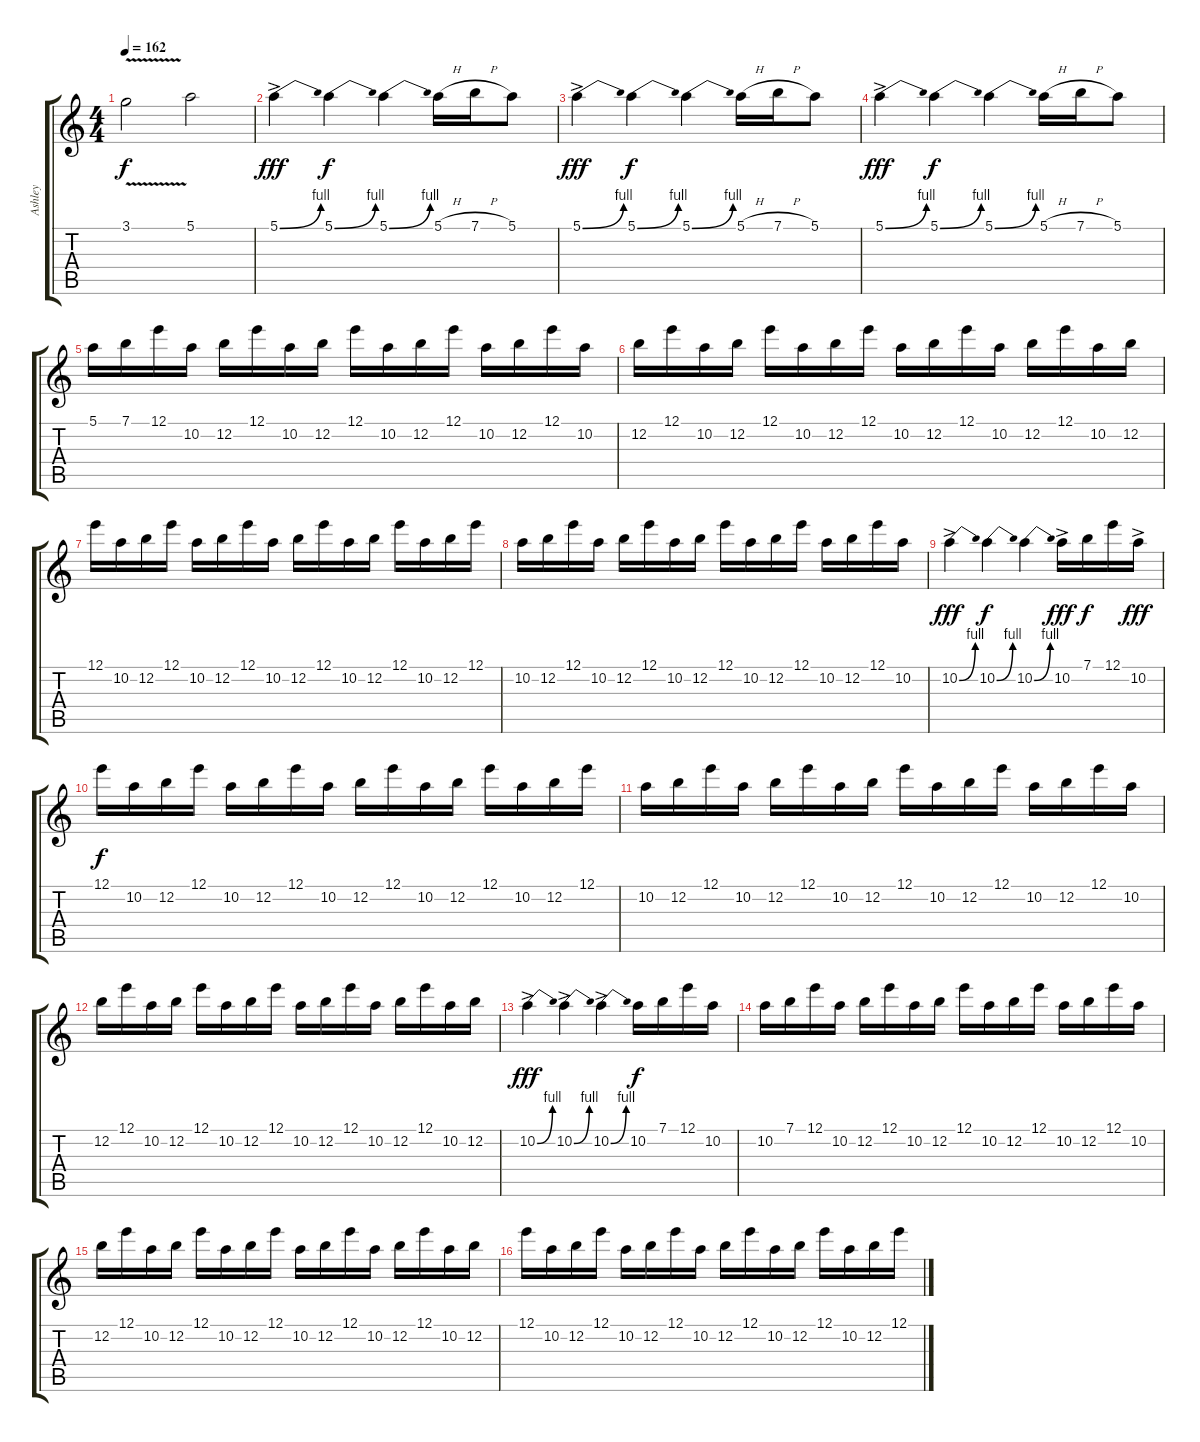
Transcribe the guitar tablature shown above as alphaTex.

\track ("Ashley" "Ashley") {instrument overdrivenguitar}
\staff {score tabs}
\tuning (E4 B3 G3 D3 A2 E2) {hide}
\ts (4 4)
\tempo 162
\clef g2
\ks c
3.1{v}.2{dy f} 5.1.2 |
5.1{be (bend 0 0 60 4) ac}.4{dy fff} 5.1{be (bend 0 0 60 4)}.4{dy f} 5.1{be (bend 0 0 60 4)}.4 5.1{h}.16 7.1{h}.16 5.1.8 |
5.1{be (bend 0 0 60 4) ac}.4{dy fff} 5.1{be (bend 0 0 60 4)}.4{dy f} 5.1{be (bend 0 0 60 4)}.4 5.1{h}.16 7.1{h}.16 5.1.8 |
5.1{be (bend 0 0 60 4) ac}.4{dy fff} 5.1{be (bend 0 0 60 4)}.4{dy f} 5.1{be (bend 0 0 60 4)}.4 5.1{h}.16 7.1{h}.16 5.1.8 |
5.1.16 7.1.16 12.1.16 10.2.16 12.2.16 12.1.16 10.2.16 12.2.16 12.1.16 10.2.16 12.2.16 12.1.16 10.2.16 12.2.16 12.1.16 10.2.16 |
12.2.16 12.1.16 10.2.16 12.2.16 12.1.16 10.2.16 12.2.16 12.1.16 10.2.16 12.2.16 12.1.16 10.2.16 12.2.16 12.1.16 10.2.16 12.2.16 |
12.1.16 10.2.16 12.2.16 12.1.16 10.2.16 12.2.16 12.1.16 10.2.16 12.2.16 12.1.16 10.2.16 12.2.16 12.1.16 10.2.16 12.2.16 12.1.16 |
10.2.16 12.2.16 12.1.16 10.2.16 12.2.16 12.1.16 10.2.16 12.2.16 12.1.16 10.2.16 12.2.16 12.1.16 10.2.16 12.2.16 12.1.16 10.2.16 |
10.2{be (bend 0 0 60 4) ac}.4{dy fff} 10.2{be (bend 0 0 60 4)}.4{dy f} 10.2{be (bend 0 0 60 4)}.4 10.2{ac}.16{dy fff} 7.1.16{dy f} 12.1.16 10.2{ac}.16{dy fff} |
12.1.16{dy f} 10.2.16 12.2.16 12.1.16 10.2.16 12.2.16 12.1.16 10.2.16 12.2.16 12.1.16 10.2.16 12.2.16 12.1.16 10.2.16 12.2.16 12.1.16 |
10.2.16 12.2.16 12.1.16 10.2.16 12.2.16 12.1.16 10.2.16 12.2.16 12.1.16 10.2.16 12.2.16 12.1.16 10.2.16 12.2.16 12.1.16 10.2.16 |
12.2.16 12.1.16 10.2.16 12.2.16 12.1.16 10.2.16 12.2.16 12.1.16 10.2.16 12.2.16 12.1.16 10.2.16 12.2.16 12.1.16 10.2.16 12.2.16 |
10.2{be (bend 0 0 60 4) ac}.4{dy fff} 10.2{be (bend 0 0 60 4) ac}.4 10.2{be (bend 0 0 60 4) ac}.4 10.2.16{dy f} 7.1.16 12.1.16 10.2.16 |
10.2.16 7.1.16 12.1.16 10.2.16 12.2.16 12.1.16 10.2.16 12.2.16 12.1.16 10.2.16 12.2.16 12.1.16 10.2.16 12.2.16 12.1.16 10.2.16 |
12.2.16 12.1.16 10.2.16 12.2.16 12.1.16 10.2.16 12.2.16 12.1.16 10.2.16 12.2.16 12.1.16 10.2.16 12.2.16 12.1.16 10.2.16 12.2.16 |
12.1.16 10.2.16 12.2.16 12.1.16 10.2.16 12.2.16 12.1.16 10.2.16 12.2.16 12.1.16 10.2.16 12.2.16 12.1.16 10.2.16 12.2.16 12.1.16
